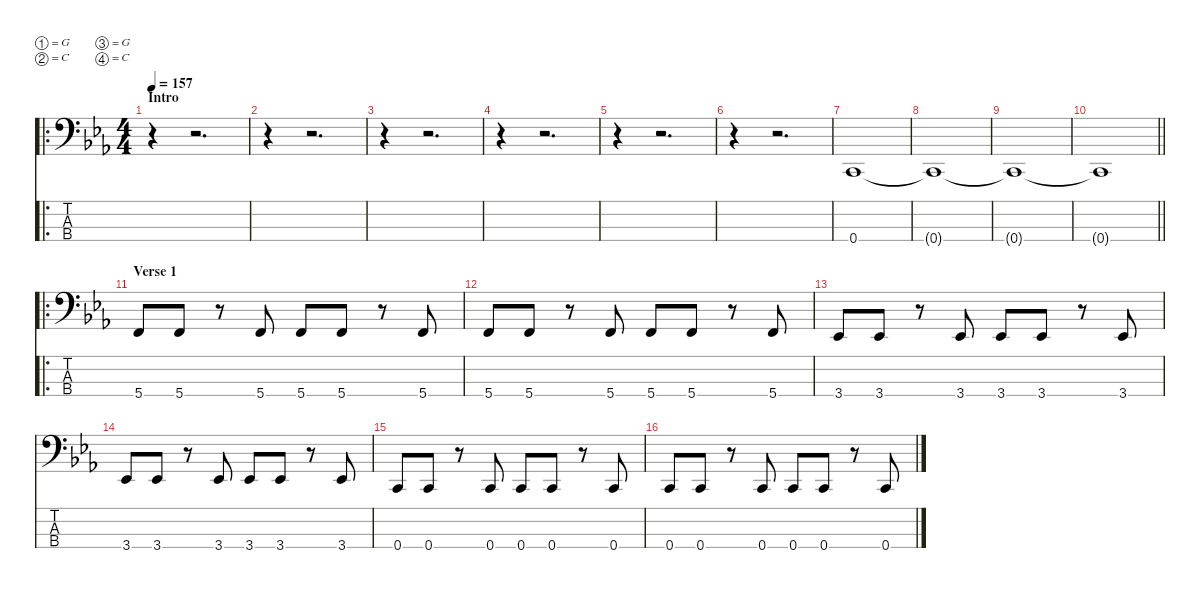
\defaultSystemsLayout 4
\hideDynamics
\bracketExtendMode nobrackets
\singleTrackTrackNamePolicy hidden
\multiTrackTrackNamePolicy hidden
\firstSystemTrackNameMode fullname
\firstSystemTrackNameOrientation horizontal
\otherSystemsTrackNameOrientation horizontal
\track ("Bass" "el.bs.") {instrument electricbassfinger}
\staff {score tabs}
\tuning (G2 C2 G1 C1)
\ro
\ts (4 4)
\beaming (8 2 2 2 2)
\section ("" "Intro")
\tempo 157
\clef f4
\ks cminor
r.4{dy f instrument electricbassfinger beam Down} r.2{d beam Down} |
r.4{beam Down} r.2{d beam Down} |
r.4{beam Down} r.2{d beam Down} |
r.4{beam Down} r.2{d beam Down} |
r.4{beam Down} r.2{d beam Down} |
r.4{beam Down} r.2{d beam Down} |
0.4{acc forcenatural}.1{beam Up} |
0.4{t acc forcenatural}.1{beam Up} |
0.4{t acc forcenatural}.1{beam Up} |
\barLineRight lightlight
0.4{t acc forcenatural}.1{beam Up} |
\ro
\section ("" "Verse 1")
5.4{acc forcenatural}.8{beam Up} 5.4{acc forcenatural}.8{beam Up} r.8{beam Up} 5.4{acc forcenatural}.8{beam Up} 5.4{acc forcenatural}.8{beam Up} 5.4{acc forcenatural}.8{beam Up} r.8{beam Up} 5.4{acc forcenatural}.8{beam Up} |
5.4{acc forcenatural}.8{beam Up} 5.4{acc forcenatural}.8{beam Up} r.8{beam Up} 5.4{acc forcenatural}.8{beam Up} 5.4{acc forcenatural}.8{beam Up} 5.4{acc forcenatural}.8{beam Up} r.8{beam Up} 5.4{acc forcenatural}.8{beam Up} |
3.4{acc b}.8{beam Up} 3.4{acc b}.8{beam Up} r.8{beam Up} 3.4{acc b}.8{beam Up} 3.4{acc b}.8{beam Up} 3.4{acc b}.8{beam Up} r.8{beam Up} 3.4{acc b}.8{beam Up} |
3.4{acc b}.8{beam Up} 3.4{acc b}.8{beam Up} r.8{beam Up} 3.4{acc b}.8{beam Up} 3.4{acc b}.8{beam Up} 3.4{acc b}.8{beam Up} r.8{beam Up} 3.4{acc b}.8{beam Up} |
0.4{acc forcenatural}.8{beam Up} 0.4{acc forcenatural}.8{beam Up} r.8{beam Up} 0.4{acc forcenatural}.8{beam Up} 0.4{acc forcenatural}.8{beam Up} 0.4{acc forcenatural}.8{beam Up} r.8{beam Up} 0.4{acc forcenatural}.8{beam Up} |
0.4{acc forcenatural}.8{beam Up} 0.4{acc forcenatural}.8{beam Up} r.8{beam Up} 0.4{acc forcenatural}.8{beam Up} 0.4{acc forcenatural}.8{beam Up} 0.4{acc forcenatural}.8{beam Up} r.8{beam Up} 0.4{acc forcenatural}.8{beam Up}
